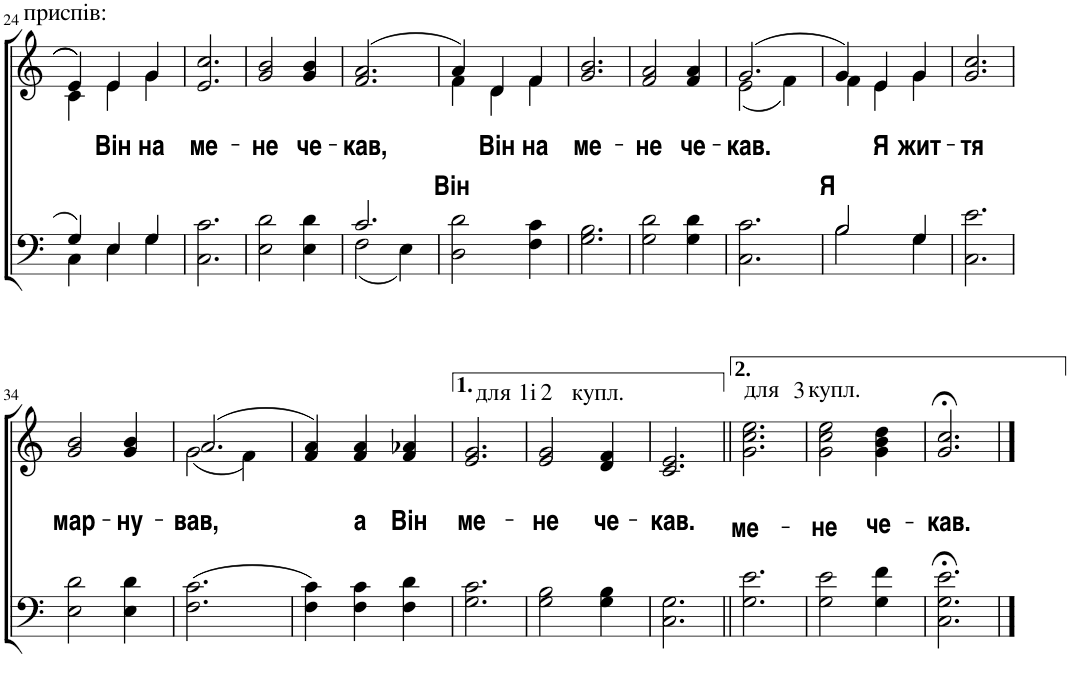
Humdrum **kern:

**kern	**kern	**text	**text	**harte
*part2	*part1	*part1	*part1	*part1
*staff2	*staff1	*staff1	*staff1	*
*I"Bass	*I"Soprano	*	*	*
!!LO:PB:g=z
*clefF4	*clefG2	*	*	*
*k[]	*k[]	*	*	*
*M3/4	*M3/4	*	*	*
=24	=24	=24	=24	=24
*^	*^	*	*	*
4G/	4C\	4e/	4c\	.	.	.
!	!	!	!	!	!LO:LY:b	!LO:H:kt=приспів:
4E/	4E\	4e/	4e\	.	Він	N
!	!	!	!	!	!LO:LY:b	!
4G/	4G\	4g/	4g\	.	на	.
=25	=25	=25	=25	=25	=25	=25
!	!	!	!	!	!LO:LY:b	!
*v	*v	*	*	*	*	*
*	*v	*v	*	*	*
2.C\ 2.c\	2.e/ 2.cc/	.	ме-	.
=26	=26	=26	=26	=26
!	!	!	!LO:LY:b	!
2E\ 2d\	2g/ 2b/	.	-не	.
!	!	!	!LO:LY:b	!
4E\ 4d\	4g/ 4b/	.	че-	.
=27	=27	=27	=27	=27
*^	*	*	*	*
!	!	!	!	!LO:LY:b	!
2.c/	(2F\	(2.f/ 2.a/	.	-кав,	.
.	4E\)	.	.	.	.
=28	=28	=28	=28	=28	=28
*	*	*^	*	*	*
!	!	!	!	!LO:LY:b	!	!
*v	*v	*	*	*	*	*
2D\ 2d\	4a/)	4f\	Він	.	.
!	!	!	!	!LO:LY:b	!
.	4d/	4d\	.	Він	.
!	!	!	!	!LO:LY:b	!
4F\ 4c\	4f/	4f\	.	на	.
=29	=29	=29	=29	=29	=29
!	!	!	!	!LO:LY:b	!
*	*v	*v	*	*	*
2.G\ 2.B\	2.g/ 2.b/	.	ме-	.
=30	=30	=30	=30	=30
!	!	!	!LO:LY:b	!
2G\ 2d\	2f/ 2a/	.	-не	.
!	!	!	!LO:LY:b	!
4G\ 4d\	4f/ 4a/	.	че-	.
=31	=31	=31	=31	=31
!	!	!	!LO:LY:b	!
*	*^	*	*	*
2.C\ 2.c\	(2.g/	(2e\	.	-кав.	.
.	.	4f\)	.	.	.
=32	=32	=32	=32	=32	=32
*^	*	*	*	*	*
!	!	!	!	!LO:LY:b	!	!
2B/	2B\	4g/)	4f\	Я	.	.
!	!	!	!	!	!LO:LY:b	!
.	.	4e/	4e\	.	Я	.
!	!	!	!	!	!LO:LY:b	!
4G/	4G\	4g/	4g\	.	жит-	.
=33	=33	=33	=33	=33	=33	=33
!	!	!	!	!	!LO:LY:b	!
*v	*v	*	*	*	*	*
*	*v	*v	*	*	*
2.C\ 2.e\	2.g/ 2.cc/	.	-тя	.
!!LO:LB:g=z
=34	=34	=34	=34	=34
!	!	!	!LO:LY:b	!
2E\ 2d\	2g/ 2b/	.	мар-	.
!	!	!	!LO:LY:b	!
4E\ 4d\	4g/ 4b/	.	-ну-	.
=35	=35	=35	=35	=35
!	!	!	!LO:LY:b	!
*	*^	*	*	*
(2.F\ 2.c\	(2.a/	(2g\	.	-вав,	.
.	.	4f\)	.	.	.
*	*v	*v	*	*	*
=36	=36	=36	=36	=36
4F\ 4c\)	4f/ 4a/)	.	.	.
!	!	!	!LO:LY:b	!
4F\ 4c\	4f/ 4a/	.	а	.
!	!	!	!LO:LY:b	!
4F\ 4d\	4f/ 4a-X/	.	Він	.
=37	=37	=37	=37	=37
!	!	!	!LO:LY:b	!LO:H:kt=для
2.G\ 2.c\	2.e/ 2.g/	.	ме-	N
=38	=38	=38	=38	=38
!	!	!	!LO:LY:b	!LO:H:n=1:kt=1і
!	!	!	!	!LO:H:n=2:kt=2
2G\ 2B\	2e/ 2g/	.	-не	N N
!	!	!	!LO:LY:b	!LO:H:kt=купл.
4G\ 4B\	4d/ 4f/	.	че-	N
=39	=39	=39	=39	=39
!	!	!	!LO:LY:b	!
2.C\ 2.G\	2.c/ 2.e/	.	-кав.	.
=40||	=40||	=40||	=40||	=40||
!	!	!LO:LY:b	!	!LO:H:n=1:kt=для
!	!	!	!	!LO:H:n=2:kt=3
2.G\ 2.e\	2.g\ 2.cc\ 2.ee\	ме-	.	N N
=41	=41	=41	=41	=41
!	!	!LO:LY:b	!	!LO:H:kt=купл.
2G\ 2e\	2g\ 2cc\ 2ee\	-не	.	N
!	!	!LO:LY:b	!	!
4G\ 4f\	4g\ 4b\ 4dd\	че-	.	.
=42	=42	=42	=42	=42
!	!	!LO:LY:b	!	!
2.C\;< 2.G\;< 2.e\;<	2.g/;< 2.cc/;<	-кав.	.	.
==	==	==	==	==
*-	*-	*-	*-	*-
